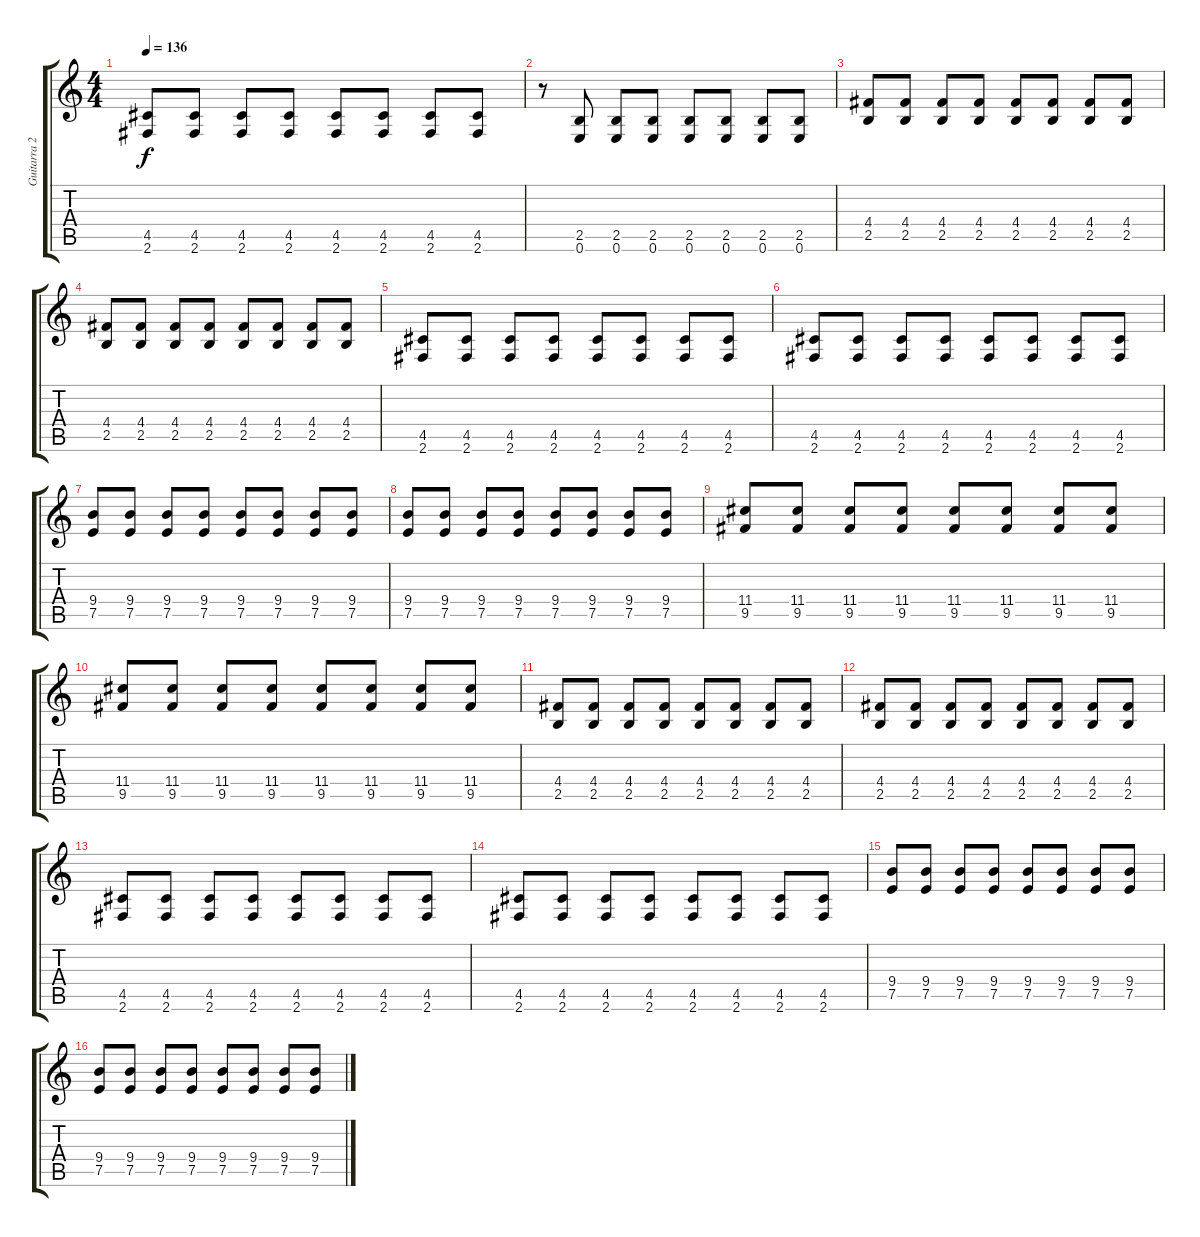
\track ("Guitarra 2" "Guitarra 2") {instrument distortionguitar}
\staff {score tabs}
\tuning (E4 B3 G3 D3 A2 E2) {hide}
\ts (4 4)
\tempo 136
\clef g2
\ks c
(4.5 2.6).8{dy f instrument distortionguitar} (4.5 2.6).8 (4.5 2.6).8 (4.5 2.6).8 (4.5 2.6).8 (4.5 2.6).8 (4.5 2.6).8 (4.5 2.6).8 |
r.8 (2.5 0.6).8 (2.5 0.6).8 (2.5 0.6).8 (2.5 0.6).8 (2.5 0.6).8 (2.5 0.6).8 (2.5 0.6).8 |
(4.4 2.5).8 (4.4 2.5).8 (4.4 2.5).8 (4.4 2.5).8 (4.4 2.5).8 (4.4 2.5).8 (4.4 2.5).8 (4.4 2.5).8 |
(4.4 2.5).8 (4.4 2.5).8 (4.4 2.5).8 (4.4 2.5).8 (4.4 2.5).8 (4.4 2.5).8 (4.4 2.5).8 (4.4 2.5).8 |
(4.5 2.6).8 (4.5 2.6).8 (4.5 2.6).8 (4.5 2.6).8 (4.5 2.6).8 (4.5 2.6).8 (4.5 2.6).8 (4.5 2.6).8 |
(4.5 2.6).8 (4.5 2.6).8 (4.5 2.6).8 (4.5 2.6).8 (4.5 2.6).8 (4.5 2.6).8 (4.5 2.6).8 (4.5 2.6).8 |
(9.4 7.5).8 (9.4 7.5).8 (9.4 7.5).8 (9.4 7.5).8 (9.4 7.5).8 (9.4 7.5).8 (9.4 7.5).8 (9.4 7.5).8 |
(9.4 7.5).8 (9.4 7.5).8 (9.4 7.5).8 (9.4 7.5).8 (9.4 7.5).8 (9.4 7.5).8 (9.4 7.5).8 (9.4 7.5).8 |
(11.4 9.5).8 (11.4 9.5).8 (11.4 9.5).8 (11.4 9.5).8 (11.4 9.5).8 (11.4 9.5).8 (11.4 9.5).8 (11.4 9.5).8 |
(11.4 9.5).8 (11.4 9.5).8 (11.4 9.5).8 (11.4 9.5).8 (11.4 9.5).8 (11.4 9.5).8 (11.4 9.5).8 (11.4 9.5).8 |
(4.4 2.5).8 (4.4 2.5).8 (4.4 2.5).8 (4.4 2.5).8 (4.4 2.5).8 (4.4 2.5).8 (4.4 2.5).8 (4.4 2.5).8 |
(4.4 2.5).8 (4.4 2.5).8 (4.4 2.5).8 (4.4 2.5).8 (4.4 2.5).8 (4.4 2.5).8 (4.4 2.5).8 (4.4 2.5).8 |
(4.5 2.6).8 (4.5 2.6).8 (4.5 2.6).8 (4.5 2.6).8 (4.5 2.6).8 (4.5 2.6).8 (4.5 2.6).8 (4.5 2.6).8 |
(4.5 2.6).8 (4.5 2.6).8 (4.5 2.6).8 (4.5 2.6).8 (4.5 2.6).8 (4.5 2.6).8 (4.5 2.6).8 (4.5 2.6).8 |
(9.4 7.5).8 (9.4 7.5).8 (9.4 7.5).8 (9.4 7.5).8 (9.4 7.5).8 (9.4 7.5).8 (9.4 7.5).8 (9.4 7.5).8 |
(9.4 7.5).8 (9.4 7.5).8 (9.4 7.5).8 (9.4 7.5).8 (9.4 7.5).8 (9.4 7.5).8 (9.4 7.5).8 (9.4 7.5).8
